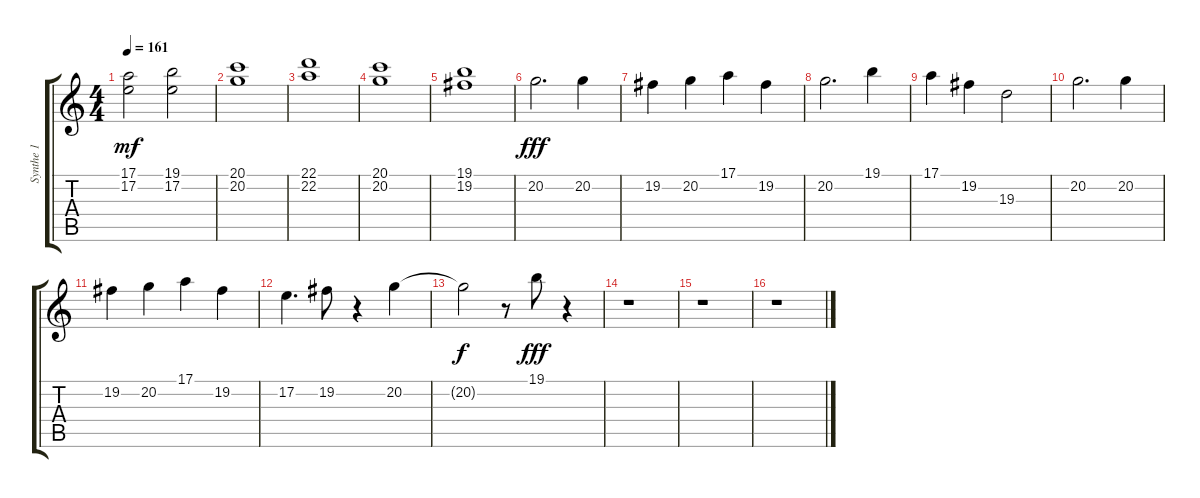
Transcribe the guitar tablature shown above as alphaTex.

\track ("Synthe 1" "Synthe 1") {instrument fx5brightness}
\staff {score tabs}
\tuning (E4 B3 G3 D3 A2 E2) {hide}
\ts (4 4)
\tempo 161
\clef g2
\ks c
(17.1 17.2).2{dy mf} (19.1 17.2).2 |
(20.1 20.2).1 |
(22.1 22.2).1 |
(20.1 20.2).1 |
(19.1 19.2).1 |
20.2.2{d dy fff} 20.2.4 |
19.2.4 20.2.4 17.1.4 19.2.4 |
20.2.2{d} 19.1.4 |
17.1.4 19.2.4 19.3.2 |
20.2.2{d} 20.2.4 |
19.2.4 20.2.4 17.1.4 19.2.4 |
17.2.4{d} 19.2.8 r.4 20.2.4 |
20.2{t}.2{dy f} r.8 19.1.8{dy fff} r.4 |
r.1 |
r.1 |
r.1
